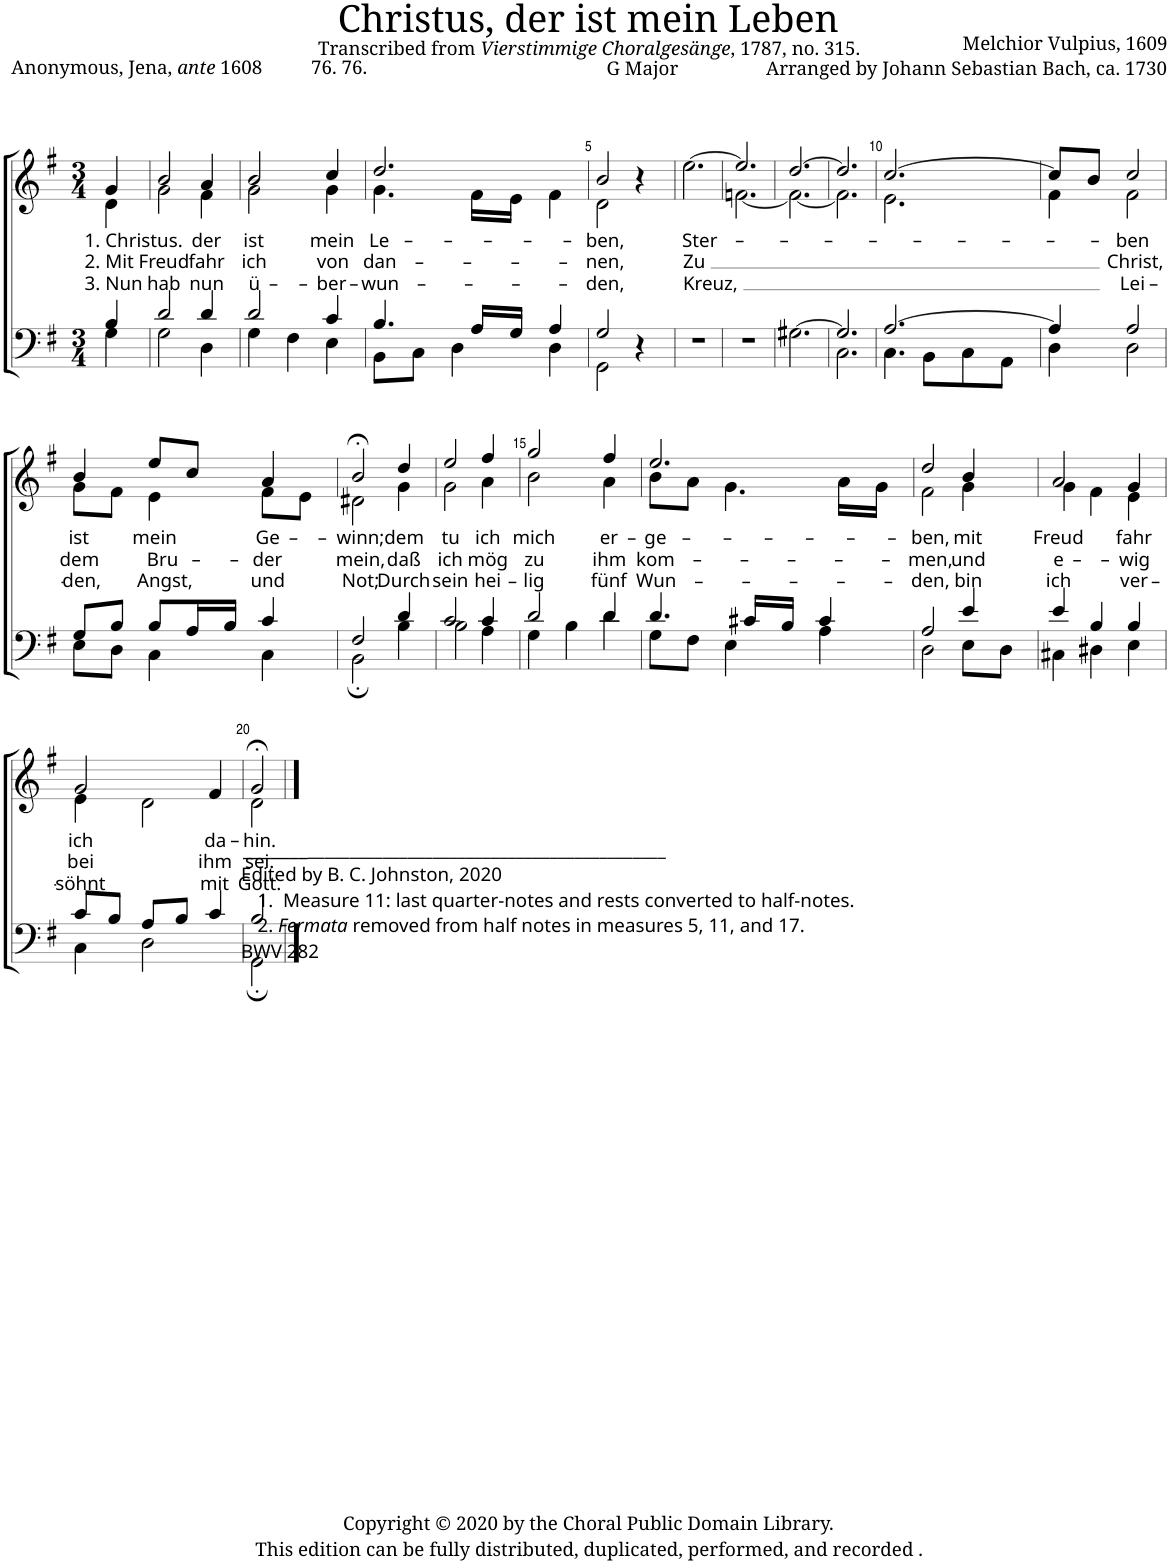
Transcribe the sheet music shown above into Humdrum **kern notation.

**kern	**kern	**text	**text	**text
*part2	*part1	*part1	*part1	*part1
*staff2	*staff1	*staff1	*staff1	*staff1
*I"Bass	*I"Soprano	*	*	*
*clefF4	*clefG2	*	*	*
*k[f#]	*k[f#]	*	*	*
*M3/4	*M3/4	*	*	*
=1	=1	=1	=1	=1
*^	*	*	*	*
!	!	!	!LO:LY:b	!LO:LY:b	!LO:LY:b
*	*	*^	*	*	*
4B/	4G\	4g/	4d\	1. Chris-	2. Mit	3. Nun
=2	=2	=2	=2	=2	=2	=2
!	!	!	!	!LO:LY:b	!LO:LY:b	!LO:LY:b
2d/	2G\	2b/	2g\	-tus.	Freud	hab
!	!	!	!	!LO:LY:b	!LO:LY:b	!LO:LY:b
4d/	4D\	4a/	4f#\	der	fahr	nun
=3	=3	=3	=3	=3	=3	=3
!	!	!	!	!LO:LY:b	!LO:LY:b	!LO:LY:b
2d/	4G\	2b/	2g\	ist	ich	ü-
.	4F#\	.	.	.	.	.
!	!	!	!	!LO:LY:b	!LO:LY:b	!LO:LY:b
4c/	4E\	4cc/	4g\	mein	von	-ber-
=4	=4	=4	=4	=4	=4	=4
!	!	!	!	!LO:LY:b	!LO:LY:b	!LO:LY:b
4.B/	8BB\L	2.dd/	4.g\	Le-	dan-	-wun-
.	8C\J	.	.	.	.	.
.	4D\	.	.	.	.	.
16A/LL	.	.	16f#\LL	.	.	.
16G/JJ	.	.	16e\JJ	.	.	.
4A/	4D\	.	4f#\	.	.	.
=5	=5	=5	=5	=5	=5	=5
!	!	!	!	!LO:LY:b	!LO:LY:b	!LO:LY:b
2G/	2GG\	2b/	2d\	-ben,	nen,	-den,
4r	4ryy	4r	4ryy	.	.	.
=6	=6	=6	=6	=6	=6	=6
!	!	!	!	!LO:LY:b	!LO:LY:b	!LO:LY:b
*v	*v	*	*	*	*	*
*	*v	*v	*	*	*
2.r	[>2.ee\	Ster-	Zu	Kreuz,
=7	=7	=7	=7	=7
*	*^	*	*	*
2.r	2.ee/]	[2.fn\	.	.	.
=8	=8	=8	=8	=8	=8
[2.G#X\	[2.dd/	2.f\_	.	.	.
=9	=9	=9	=9	=9	=9
*^	*	*	*	*	*
2.G#/]	2.C\	2.dd/]	2.f\]	.	.	.
=10	=10	=10	=10	=10	=10	=10
[2.A/	4.C\	[2.cc/	2.e\	.	.	.
.	8BB\L	.	.	.	.	.
.	8C\	.	.	.	.	.
.	8AA\J	.	.	.	.	.
=11	=11	=11	=11	=11	=11	=11
4A/]	4D\	8cc/L]	4f#\	.	.	.
.	.	8b/J	.	.	.	.
!	!	!	!	!LO:LY:b	!LO:LY:b	!LO:LY:b
2A/	2D\	2cc/	2f#\	-ben	Christ,	Lei-
!!LO:LB:g=z	!!
=12	=12	=12	=12	=12	=12	=12
!	!	!	!	!LO:LY:b	!LO:LY:b	!LO:LY:b
8G/L	8E\L	4b/	8g\L	ist	dem	-den,
8B/J	8D\J	.	8f#\J	.	.	.
!	!	!	!	!LO:LY:b	!LO:LY:b	!LO:LY:b
8B/L	4C\	8ee/L	4e\	mein	Bru-	Angst,
16A/L	.	8cc/J	.	.	.	.
16B/JJ	.	.	.	.	.	.
!	!	!	!	!LO:LY:b	!LO:LY:b	!LO:LY:b
4c/	4C\	4a/	8f#\L	Ge-	-der	und
.	.	.	8e\J	.	.	.
=13	=13	=13	=13	=13	=13	=13
!LO:TX:b:t=_______	!	!	!	!	!	!
!LO:TX:b:t=___________________________________________	!	!	!	!	!	!
!LO:TX:b:t=Edited by B. C. Johnston, 2020	!	!	!	!	!	!
!LO:TX:b:t=1.  Measure 11&colon; last quarter-notes and rests converted to half-notes.	!	!	!	!	!	!
!LO:TX:b:t=2.	!	!	!	!	!	!
!LO:TX:b:i:t=Fermata	!	!	!	!	!	!
!LO:TX:b:t=removed from half notes in measures 5, 11, and 17.	!	!	!	!	!	!
!LO:TX:b:t=BWV 282	!	!	!	!	!	!
!	!	!	!	!LO:LY:b	!LO:LY:b	!LO:LY:b
2F#/	2BB;\	2b;</	2d#X\	-winn;	mein,	Not;
!	!	!	!	!LO:LY:b	!LO:LY:b	!LO:LY:b
4d/	4B\	4dd/	4g\	dem	daß	Durch
=14	=14	=14	=14	=14	=14	=14
!	!	!	!	!LO:LY:b	!LO:LY:b	!LO:LY:b
2c/	2B\	2ee/	2g\	tu	ich	sein
!	!	!	!	!LO:LY:b	!LO:LY:b	!LO:LY:b
4c/	4A\	4ff#/	4a\	ich	mög	hei-
=15	=15	=15	=15	=15	=15	=15
!	!	!	!	!LO:LY:b	!LO:LY:b	!LO:LY:b
2d/	4G\	2gg/	2b\	mich	zu	-lig
.	4B\	.	.	.	.	.
!	!	!	!	!LO:LY:b	!LO:LY:b	!LO:LY:b
4d/	4d\	4ff#/	4a\	er-	ihm	fünf
=16	=16	=16	=16	=16	=16	=16
!	!	!	!	!LO:LY:b	!LO:LY:b	!LO:LY:b
4.d/	8G\L	2.ee/	8b\L	-ge-	kom-	Wun-
.	8F#\J	.	8a\J	.	.	.
.	4E\	.	4.g\	.	.	.
16c#X/LL	.	.	.	.	.	.
16B/JJ	.	.	.	.	.	.
4c#/	4A\	.	.	.	.	.
.	.	.	16a\LL	.	.	.
.	.	.	16g\JJ	.	.	.
=17	=17	=17	=17	=17	=17	=17
!	!	!	!	!LO:LY:b	!LO:LY:b	!LO:LY:b
2A/	2D\	2dd/	2f#\	-ben,	men,	-den,
!	!	!	!	!LO:LY:b	!LO:LY:b	!LO:LY:b
4e/	8E\L	4b/	4g\	mit	und	bin
.	8D\J	.	.	.	.	.
=18	=18	=18	=18	=18	=18	=18
!	!	!	!	!LO:LY:b	!LO:LY:b	!LO:LY:b
4e/	4C#X\	2a/	4g\	Freud	e-	ich
4B/	4D#X\	.	4f#\	.	.	.
!	!	!	!	!LO:LY:b	!LO:LY:b	!LO:LY:b
4B/	4E\	4g/	4e\	fahr	-wig	ver-
!!LO:LB:g=z	!!
=19	=19	=19	=19	=19	=19	=19
!	!	!	!	!LO:LY:b	!LO:LY:b	!LO:LY:b
8c/L	4C\	2g/	4e\	ich	bei	-söhnt
8B/J	.	.	.	.	.	.
8A/L	2D\	.	2d\	.	.	.
8B/J	.	.	.	.	.	.
!	!	!	!	!LO:LY:b	!LO:LY:b	!LO:LY:b
4c/	.	4f#/	.	da-	ihm	mit
=20	=20	=20	=20	=20	=20	=20
!	!	!	!	!LO:LY:b	!LO:LY:b	!LO:LY:b
2B/	2GG;\	2g;</	2d\	-hin.	sei.	Gott.
*v	*v	*	*	*	*	*
*	*v	*v	*	*	*
==	==	==	==	==
*-	*-	*-	*-	*-
